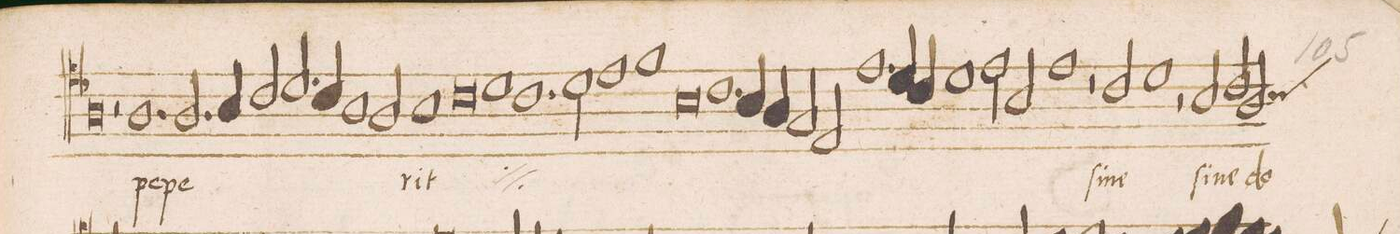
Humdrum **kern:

**kern	**text
*I"TENOR	*
*clefC5	*
*k[b-]	*
*met(C)	*
*M2/1	*
0F	-r(um)
*	*Xij
=18-	=18-
2r	.
1.F	pe-
=19-	=19-
2.F/	-pe-
4G/	.
2A/	.
2.B-/	.
=20-	=20-
4A/	.
1G	.
2F/	.
=21-	=21-
1G	.
0A	-rit
=22-	=22-
*	*ij
1B-	pe-
=23-	=23-
1.A	-pe-
2B-\	.
=24-	=24-
1c	.
1d	.
=25-	=25-
0G	.
=26-	=26-
1.A	.
4G/	.
4F/	.
=27-	=27-
2E/	.
2C/	.
1.c	.
=28-	=28-
4B-/	.
4A/	.
1B-	.
=29-	=29-
2c\	.
2G/	.
1c	-rit
*	*Xij
=30-	=30-
2r	.
2A/	ſi-
1B-	-ne
=31-	=31-
2r	.
2G/	ſi-
2A/	-ne
*custos:G	*
2F/	do-
=32-	=32-
*-	*-
